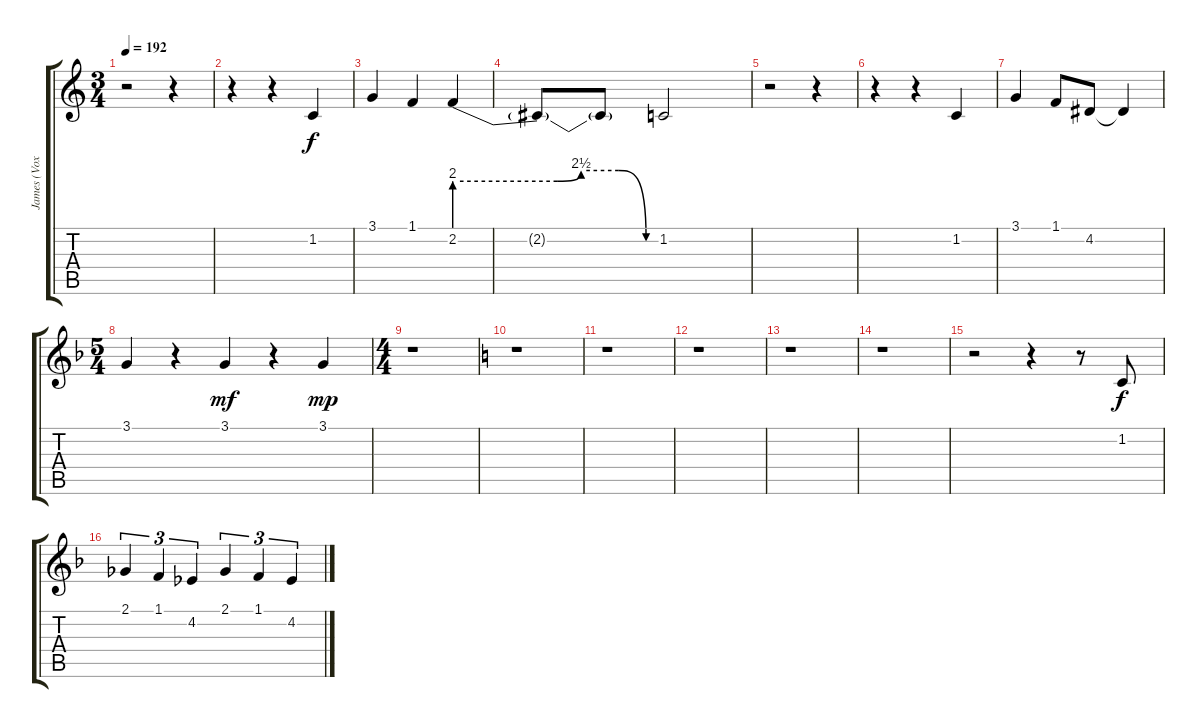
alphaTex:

\track ("James (Vox)" "James (Vox") {instrument lead2sawtooth}
\staff {score tabs}
\tuning (E4 B3 G3 D3 A2 E2) {hide}
\ts (3 4)
\tempo 192
\clef g2
\ks c
r.2{dy f} r.4 |
r.4 r.4 1.2.4 |
3.1.4 1.1.4 2.2{be (custom 0 8 30 8 37 10 48 10 56 0 60 0)}.4 |
2.2{t}.8 2.2{t}.8 1.2.2 |
r.2 r.4 |
r.4 r.4 1.2.4 |
3.1.4 1.1.8 4.2.8 4.2{t}.4 |
\ts (5 4)
\ks f
3.1.4 r.4 3.1.4{dy mf} r.4 3.1.4{dy mp} |
\ts (4 4)
r.1 |
\ks c
r.1 |
r.1 |
r.1 |
r.1 |
r.1 |
r.2 r.4 r.8 1.2.8{dy f} |
\ks f
2.1.4{tu (3 2)} 1.1.4{tu (3 2)} 4.2.4{tu (3 2)} 2.1.4{tu (3 2)} 1.1.4{tu (3 2)} 4.2.4{tu (3 2)}
